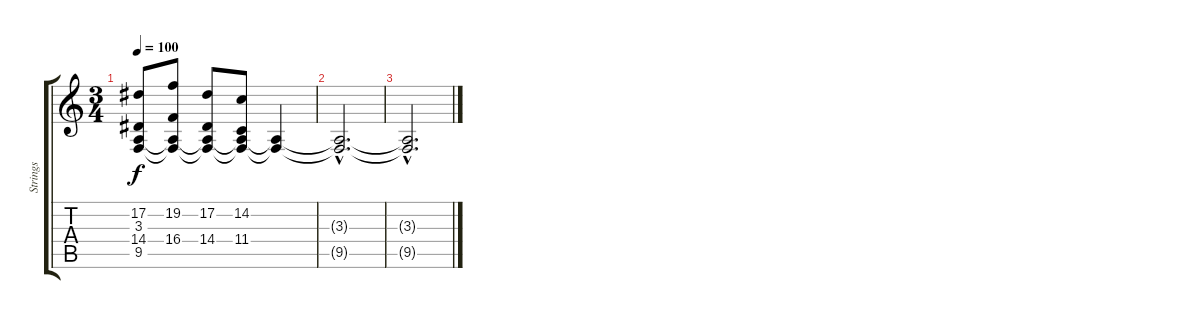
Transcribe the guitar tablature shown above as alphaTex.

\track ("Strings" "Strings") {instrument stringensemble1}
\staff {score tabs}
\tuning (Eb4 Bb3 Gb3 Db3 Ab2 Eb2) {hide}
\ts (3 4)
\tempo 100
\clef g2
\ks c
(17.2 3.3 14.4 9.5).8{dy f} (19.2 3.3{t} 16.4 9.5{t}).8 (17.2 3.3{t} 14.4 9.5{t}).8 (14.2 3.3{t} 11.4 9.5{t}).8 (3.3{t} 9.5{t}).4 |
(3.3{hac t} 9.5{hac t}).2{d volume 0} |
(3.3{hac t} 9.5{hac t}).2{d}
